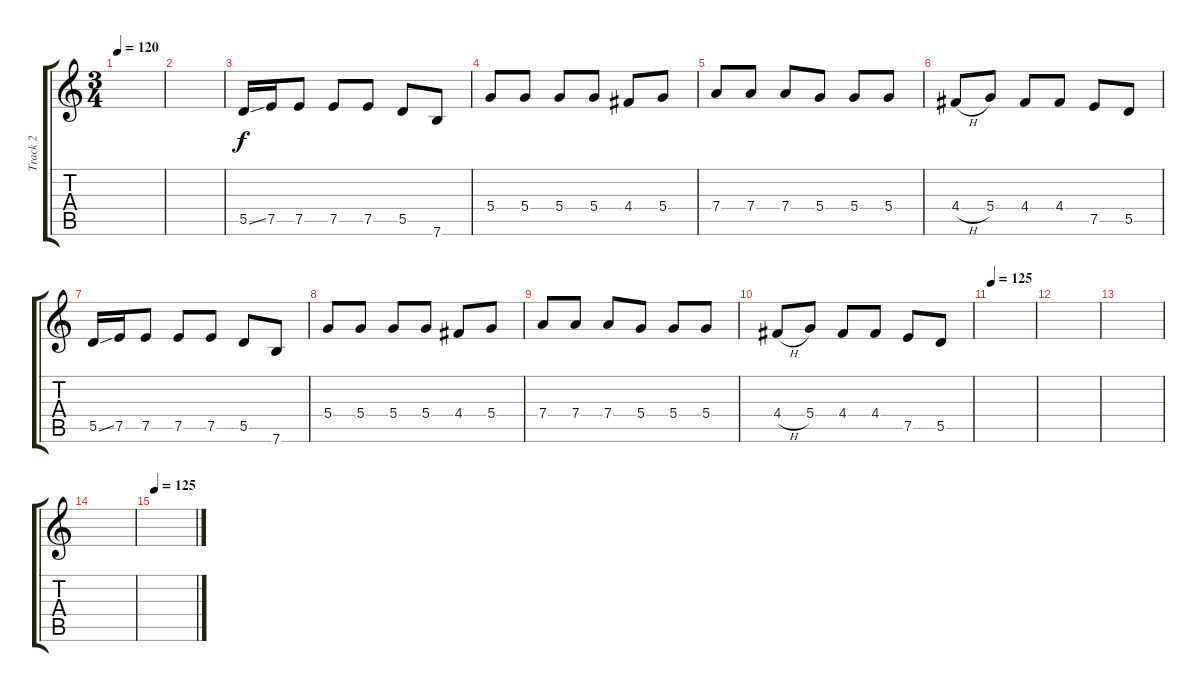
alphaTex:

\track ("Track 2" "Track 2") {instrument electricguitarjazz}
\staff {score tabs}
\tuning (E4 B3 G3 D3 A2 E2) {hide}
\ts (3 4)
\tempo 120
\clef g2
\ks c
|
|
5.5{ss}.16 7.5.16 7.5.8 7.5.8 7.5.8 5.5.8 7.6.8 |
5.4.8 5.4.8 5.4.8 5.4.8 4.4.8 5.4.8 |
7.4.8 7.4.8 7.4.8 5.4.8 5.4.8 5.4.8 |
4.4{h}.8 5.4.8 4.4.8 4.4.8 7.5.8 5.5.8 |
5.5{ss}.16 7.5.16 7.5.8 7.5.8 7.5.8 5.5.8 7.6.8 |
5.4.8 5.4.8 5.4.8 5.4.8 4.4.8 5.4.8 |
7.4.8 7.4.8 7.4.8 5.4.8 5.4.8 5.4.8 |
4.4{h}.8 5.4.8 4.4.8 4.4.8 7.5.8 5.5.8 |
\tempo 125
|
|
|
|
\tempo 125
